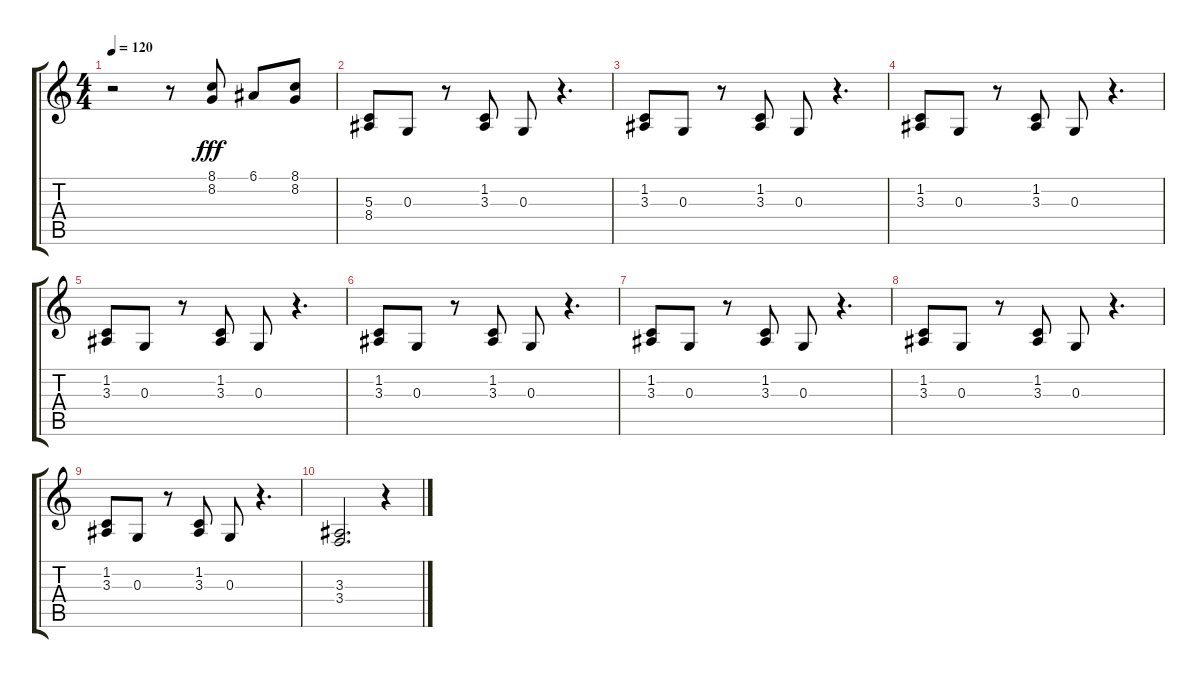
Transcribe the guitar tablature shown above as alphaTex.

\track "" {instrument electricgrandpiano}
\staff {score tabs}
\tuning (E4 B3 G3 D3 A2 E2) {hide}
\ts (4 4)
\tempo 120
\clef g2
\ks c
r.2{dy fff} r.8 (8.1 8.2).8 6.1.8 (8.1 8.2).8 |
(5.3 8.4).8 0.3.8 r.8 (1.2 3.3).8 0.3.8 r.4{d} |
(1.2 3.3).8 0.3.8 r.8 (1.2 3.3).8 0.3.8 r.4{d} |
(1.2 3.3).8 0.3.8 r.8 (1.2 3.3).8 0.3.8 r.4{d} |
(1.2 3.3).8 0.3.8 r.8 (1.2 3.3).8 0.3.8 r.4{d} |
(1.2 3.3).8 0.3.8 r.8 (1.2 3.3).8 0.3.8 r.4{d} |
(1.2 3.3).8 0.3.8 r.8 (1.2 3.3).8 0.3.8 r.4{d} |
(1.2 3.3).8 0.3.8 r.8 (1.2 3.3).8 0.3.8 r.4{d} |
(1.2 3.3).8 0.3.8 r.8 (1.2 3.3).8 0.3.8 r.4{d} |
(3.3 3.4).2{d} r.4
